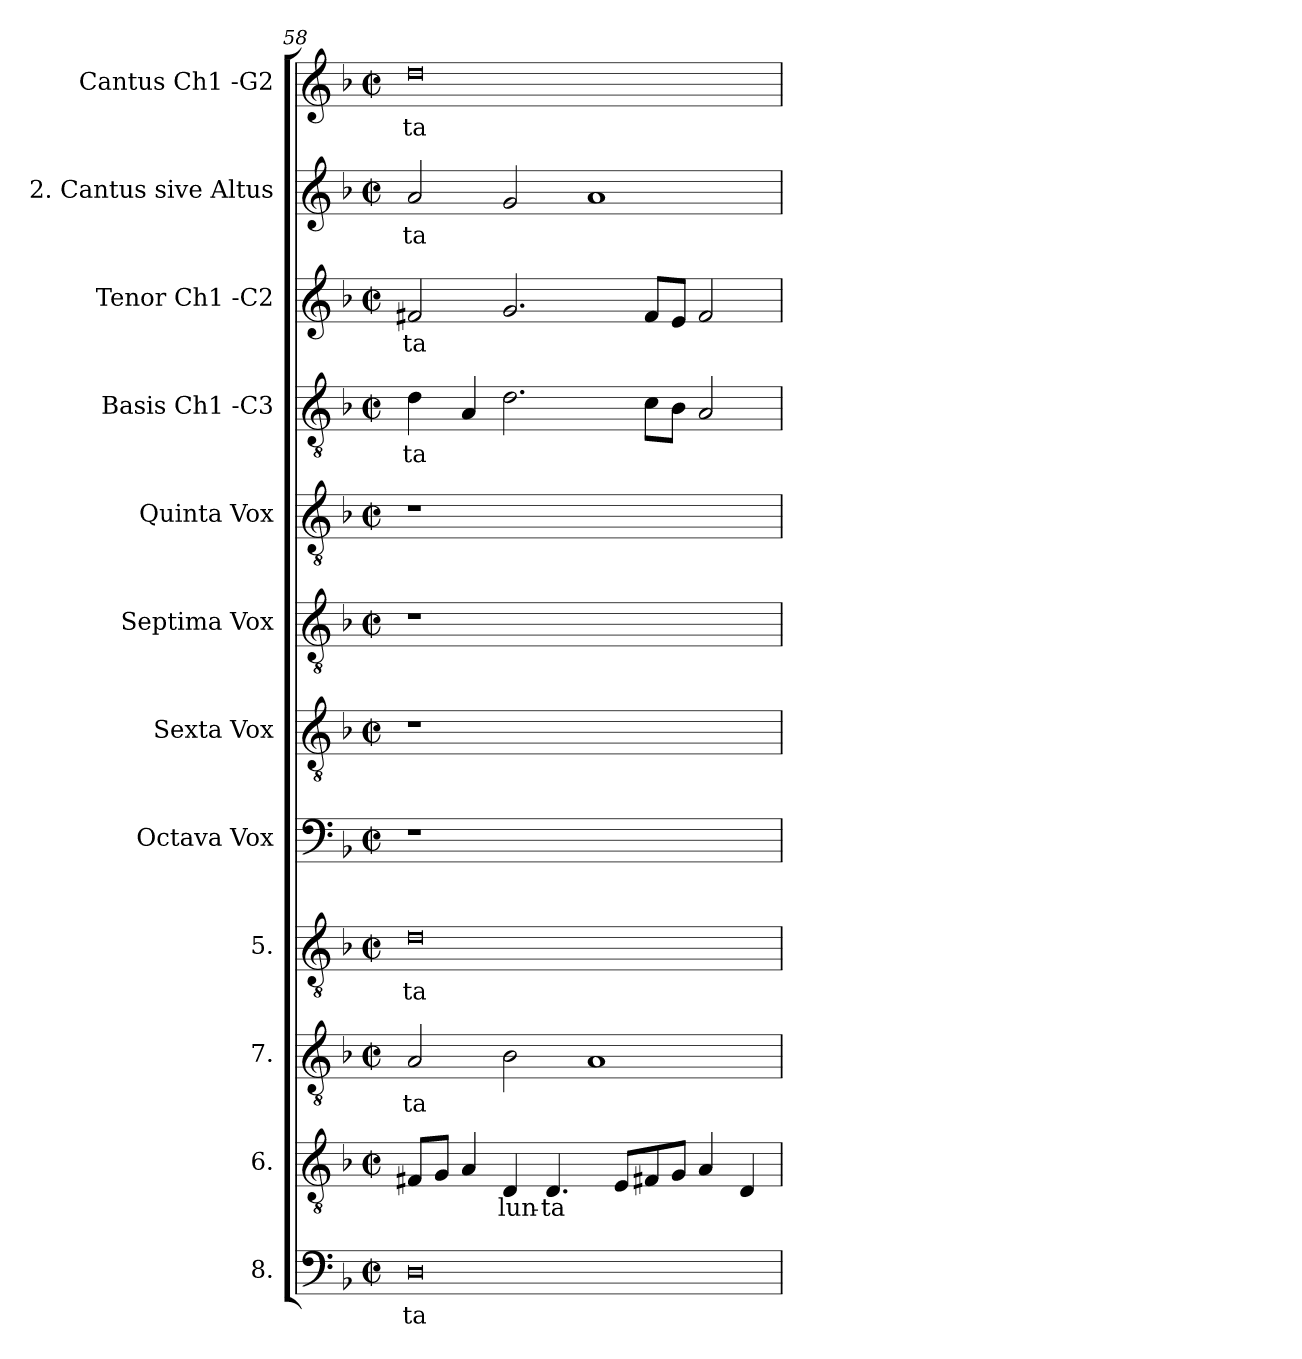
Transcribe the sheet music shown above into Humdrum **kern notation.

**kern	**text	**kern	**text	**kern	**text	**kern	**text	**kern	**kern	**kern	**kern	**kern	**text	**kern	**text	**kern	**text	**kern	**text
*part12	*part12	*part11	*part11	*part10	*part10	*part9	*part9	*part8	*part7	*part6	*part5	*part4	*part4	*part3	*part3	*part2	*part2	*part1	*part1
*staff12	*staff12	*staff11	*staff11	*staff10	*staff10	*staff9	*staff9	*staff8	*staff7	*staff6	*staff5	*staff4	*staff4	*staff3	*staff3	*staff2	*staff2	*staff1	*staff1
*I"8.	*	*I"6.	*	*I"7.	*	*I"5.	*	*I"Octava  Vox	*I"Sexta  Vox	*I"Septima  Vox	*I"Quinta  Vox	*I"Basis  Ch1 -C3	*	*I"Tenor  Ch1 -C2	*	*I"2. Cantus sive  Altus	*	*I"Cantus  Ch1 -G2	*
*	*	*	*	*	*	*	*	*	*	*	*	*I'B	*	*I'T	*	*I'A	*	*I'C	*
*clefF4	*	*clefGv2	*	*clefGv2	*	*clefGv2	*	*clefF4	*clefGv2	*clefGv2	*clefGv2	*clefGv2	*	*clefG2	*	*clefG2	*	*clefG2	*
*k[b-]	*	*k[b-]	*	*k[b-]	*	*k[b-]	*	*k[b-]	*k[b-]	*k[b-]	*k[b-]	*k[b-]	*	*k[b-]	*	*k[b-]	*	*k[b-]	*
*F:	*	*F:	*	*F:	*	*F:	*	*F:	*F:	*F:	*F:	*F:	*	*F:	*	*F:	*	*F:	*
*M2/2	*	*M2/2	*	*M2/2	*	*M2/2	*	*M2/2	*M2/2	*M2/2	*M2/2	*M2/2	*	*M2/2	*	*M2/2	*	*M2/2	*
*met(c|)	*	*met(c|)	*	*met(c|)	*	*met(c|)	*	*met(c|)	*met(c|)	*met(c|)	*met(c|)	*met(c|)	*	*met(c|)	*	*met(c|)	*	*met(c|)	*
=58	=58	=58	=58	=58	=58	=58	=58	=58	=58	=58	=58	=58	=58	=58	=58	=58	=58	=58	=58
!	!LO:LY:b:cj	!	!LO:LY:b:cj	!	!LO:LY:b:cj	!	!LO:LY:b:cj	!	!	!	!	!	!LO:LY:b:cj	!	!LO:LY:b:cj	!	!LO:LY:b:cj	!	!LO:LY:b:cj
0D	-ta-	8F#X/L	--	2A/	-ta-	0d	-ta-	1r	1r	1r	1r	4d\	-ta-	2f#X/	-ta-	2a/	-ta-	0dd	-ta-
!	!	!	!LO:LY:b:cj	!	!	!	!	!	!	!	!	!	!	!	!	!	!	!	!
.	.	8G/J	--	.	.	.	.	.	.	.	.	.	.	.	.	.	.	.	.
!	!	!	!LO:LY:b:cj	!	!	!	!	!	!	!	!	!	!LO:LY:b:cj	!	!	!	!	!	!
.	.	4A/	--	.	.	.	.	.	.	.	.	4A/	--	.	.	.	.	.	.
!	!	!	!LO:LY:b:cj	!	!LO:LY:b:cj	!	!	!	!	!	!	!	!LO:LY:b:cj	!	!LO:LY:b:cj	!	!LO:LY:b:cj	!	!
.	.	4D/	-lun-	2B-\	--	.	.	.	.	.	.	2.d\	--	2.g/	--	2g/	--	.	.
!	!	!	!LO:LY:b:cj	!	!	!	!	!	!	!	!	!	!	!	!	!	!	!	!
.	.	4.D/	-ta-	.	.	.	.	.	.	.	.	.	.	.	.	.	.	.	.
!	!	!	!	!	!LO:LY:b:cj	!	!	!	!	!	!	!	!	!	!	!	!LO:LY:b:cj	!	!
.	.	.	.	1A	--	.	.	1ryy	1ryy	1ryy	1ryy	.	.	.	.	1a	--	.	.
!	!	!	!LO:LY:b:cj	!	!	!	!	!	!	!	!	!	!	!	!	!	!	!	!
.	.	8E/L	--	.	.	.	.	.	.	.	.	.	.	.	.	.	.	.	.
!	!	!	!LO:LY:b:cj	!	!	!	!	!	!	!	!	!	!LO:LY:b:cj	!	!LO:LY:b:cj	!	!	!	!
.	.	8F#X/	--	.	.	.	.	.	.	.	.	8c\L	--	8f#/L	--	.	.	.	.
!	!	!	!LO:LY:b:cj	!	!	!	!	!	!	!	!	!	!LO:LY:b:cj	!	!LO:LY:b:cj	!	!	!	!
.	.	8G/J	--	.	.	.	.	.	.	.	.	8B-\J	--	8e/J	--	.	.	.	.
!	!	!	!LO:LY:b:cj	!	!	!	!	!	!	!	!	!	!LO:LY:b:cj	!	!LO:LY:b:cj	!	!	!	!
.	.	4A/	--	.	.	.	.	.	.	.	.	2A/	--	2f#/	--	.	.	.	.
!	!	!	!LO:LY:b:cj	!	!	!	!	!	!	!	!	!	!	!	!	!	!	!	!
.	.	4D/	--	.	.	.	.	.	.	.	.	.	.	.	.	.	.	.	.
=	=	=	=	=	=	=	=	=	=	=	=	=	=	=	=	=	=	=	=
*-	*-	*-	*-	*-	*-	*-	*-	*-	*-	*-	*-	*-	*-	*-	*-	*-	*-	*-	*-
